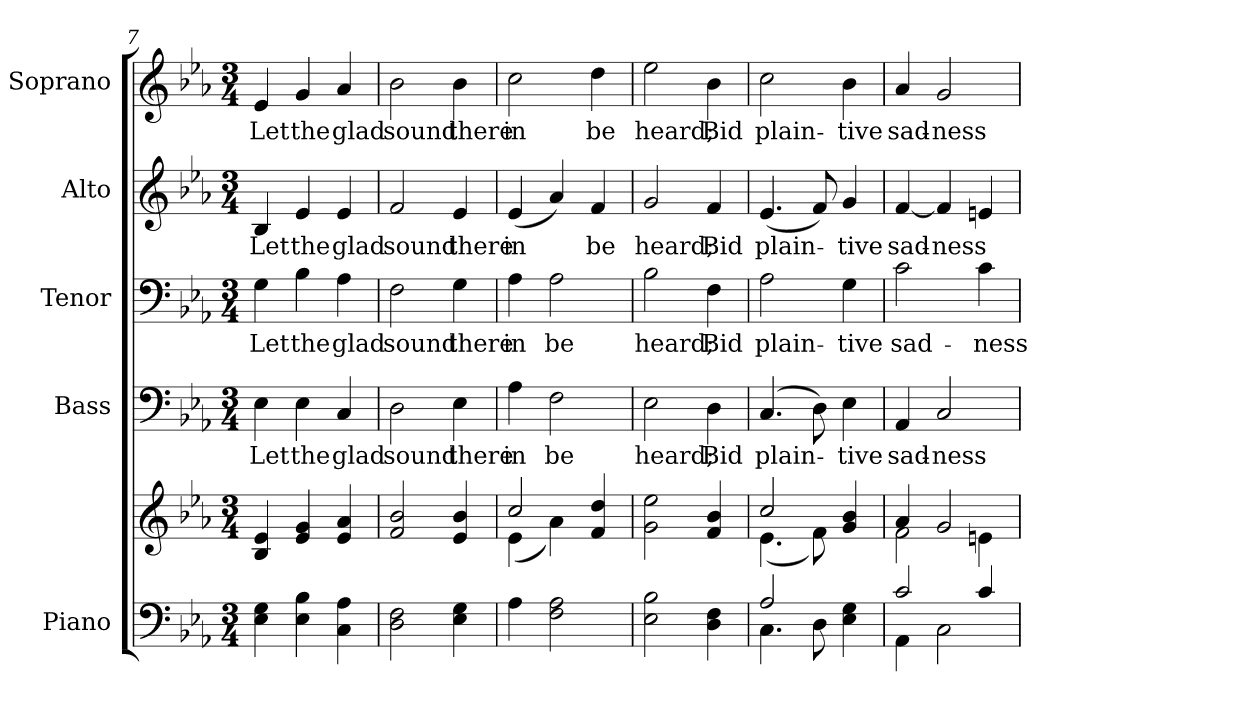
**kern	**kern	**kern	**text	**kern	**text	**kern	**text	**kern	**text
*part5	*part5	*part4	*part4	*part3	*part3	*part2	*part2	*part1	*part1
*staff6	*staff5	*staff4	*staff4	*staff3	*staff3	*staff2	*staff2	*staff1	*staff1
*I"Piano	*	*I"Bass	*	*I"Tenor	*	*I"Alto	*	*I"Soprano	*
*I'Pno.	*	*I'B.	*	*I'T.	*	*I'A.	*	*I'S.	*
!!LO:PB:g=z
*clefF4	*clefG2	*clefF4	*	*clefF4	*	*clefG2	*	*clefG2	*
*k[b-e-a-]	*k[b-e-a-]	*k[b-e-a-]	*	*k[b-e-a-]	*	*k[b-e-a-]	*	*k[b-e-a-]	*
*E-:	*E-:	*E-:	*	*E-:	*	*E-:	*	*E-:	*
*M3/4	*M3/4	*M3/4	*	*M3/4	*	*M3/4	*	*M3/4	*
=7	=7	=7	=7	=7	=7	=7	=7	=7	=7
!	!	!	!LO:LY:b:color=#000000	!	!	!	!	!	!
!	!	!	!	!	!LO:LY:b:color=#000000	!	!	!	!
!	!	!	!	!	!	!	!LO:LY:b:color=#000000	!	!
!	!	!	!	!	!	!	!	!	!LO:LY:b:color=#000000
4E-i\ 4Gi	4B-i/ 4e-i	4E-i\	Let	4Gi\	Let	4B-i/	Let	4e-i/	Let
!	!	!	!LO:LY:b:color=#000000	!	!	!	!	!	!
!	!	!	!	!	!LO:LY:b:color=#000000	!	!	!	!
!	!	!	!	!	!	!	!LO:LY:b:color=#000000	!	!
!	!	!	!	!	!	!	!	!	!LO:LY:b:color=#000000
4E-i\ 4B-i	4e-i/ 4gi	4E-i\	the	4B-i\	the	4e-i/	the	4gi/	the
!	!	!	!LO:LY:b:color=#000000	!	!	!	!	!	!
!	!	!	!	!	!LO:LY:b:color=#000000	!	!	!	!
!	!	!	!	!	!	!	!LO:LY:b:color=#000000	!	!
!	!	!	!	!	!	!	!	!	!LO:LY:b:color=#000000
4Ci\ 4A-i	4e-i/ 4a-i	4Ci/	glad	4A-i\	glad	4e-i/	glad	4a-i/	glad
=8	=8	=8	=8	=8	=8	=8	=8	=8	=8
!	!	!	!LO:LY:b:color=#000000	!	!	!	!	!	!
!	!	!	!	!	!LO:LY:b:color=#000000	!	!	!	!
!	!	!	!	!	!	!	!LO:LY:b:color=#000000	!	!
!	!	!	!	!	!	!	!	!	!LO:LY:b:color=#000000
2Di\ 2Fi	2fi/ 2b-i	2Di\	sound	2Fi\	sound	2fi/	sound	2b-i\	sound
!	!	!	!LO:LY:b:color=#000000	!	!	!	!	!	!
!	!	!	!	!	!LO:LY:b:color=#000000	!	!	!	!
!	!	!	!	!	!	!	!LO:LY:b:color=#000000	!	!
!	!	!	!	!	!	!	!	!	!LO:LY:b:color=#000000
4E-i\ 4Gi	4e-i/ 4b-i	4E-i\	there	4Gi\	there	4e-i/	there	4b-i\	there
=9	=9	=9	=9	=9	=9	=9	=9	=9	=9
*	*^	*	*	*	*	*	*	*	*
!	!	!	!	!LO:LY:b:color=#000000	!	!	!	!	!	!
!	!	!	!	!	!	!LO:LY:b:color=#000000	!	!	!	!
!	!	!	!	!	!	!	!	!LO:LY:b:color=#000000	!	!
!	!	!	!	!	!	!	!	!	!	!LO:LY:b:color=#000000
4A-i\	2cci/	(4e-i\	4A-i\	in	4A-i\	in	(4e-i/	in	2cci\	in
!	!	!	!	!LO:LY:b:color=#000000	!	!	!	!	!	!
!	!	!	!	!	!	!LO:LY:b:color=#000000	!	!	!	!
2Fi\ 2A-i	.	4a-i\)	2Fi\	be	2A-i\	be	4a-i/)	.	.	.
!	!	!	!	!	!	!	!	!LO:LY:b:color=#000000	!	!
!	!	!	!	!	!	!	!	!	!	!LO:LY:b:color=#000000
.	4fi/ 4ddi	4ryy	.	.	.	.	4fi/	be	4ddi\	be
*	*v	*v	*	*	*	*	*	*	*	*
!!LO:PB:g=z
=10	=10	=10	=10	=10	=10	=10	=10	=10	=10
*	*^	*	*	*	*	*	*	*	*
!	!	!	!	!LO:LY:b:color=#000000	!	!	!	!	!	!
*	*v	*v	*	*	*	*	*	*	*	*
*	*^	*	*	*	*	*	*	*	*
!	!	!	!	!	!	!LO:LY:b:color=#000000	!	!	!	!
*	*v	*v	*	*	*	*	*	*	*	*
*	*^	*	*	*	*	*	*	*	*
!	!	!	!	!	!	!	!	!LO:LY:b:color=#000000	!	!
*	*v	*v	*	*	*	*	*	*	*	*
*	*^	*	*	*	*	*	*	*	*
!	!	!	!	!	!	!	!	!	!	!LO:LY:b:color=#000000
*	*v	*v	*	*	*	*	*	*	*	*
2E-i\ 2B-i	2gi\ 2ee-i	2E-i\	heard;	2B-i\	heard;	2gi/	heard;	2ee-i\	heard;
!	!	!	!LO:LY:b:color=#000000	!	!	!	!	!	!
!	!	!	!	!	!LO:LY:b:color=#000000	!	!	!	!
!	!	!	!	!	!	!	!LO:LY:b:color=#000000	!	!
!	!	!	!	!	!	!	!	!	!LO:LY:b:color=#000000
4Di\ 4Fi	4fi/ 4b-i	4Di\	Bid	4Fi\	Bid	4fi/	Bid	4b-i\	Bid
=11	=11	=11	=11	=11	=11	=11	=11	=11	=11
*^	*^	*	*	*	*	*	*	*	*
!	!	!	!	!	!LO:LY:b:color=#000000	!	!	!	!	!	!
!	!	!	!	!	!	!	!LO:LY:b:color=#000000	!	!	!	!
!	!	!	!	!	!	!	!	!	!LO:LY:b:color=#000000	!	!
!	!	!	!	!	!	!	!	!	!	!	!LO:LY:b:color=#000000
2A-i/	4.Ci\	2cci/	(4.e-i\	(4.Ci/	plain-	2A-i\	plain-	(4.e-i/	plain-	2cci\	plain-
.	8Di\	.	8fi\)	8Di\)	.	.	.	8fi/)	.	.	.
!	!	!	!	!	!LO:LY:b:color=#000000	!	!	!	!	!	!
!	!	!	!	!	!	!	!LO:LY:b:color=#000000	!	!	!	!
!	!	!	!	!	!	!	!	!	!LO:LY:b:color=#000000	!	!
!	!	!	!	!	!	!	!	!	!	!	!LO:LY:b:color=#000000
4E-i\ 4Gi	4ryy	4gi/ 4b-i	4ryy	4E-i\	-tive	4Gi\	-tive	4gi/	-tive	4b-i\	-tive
=12	=12	=12	=12	=12	=12	=12	=12	=12	=12	=12	=12
!	!	!	!	!	!LO:LY:b:color=#000000	!	!	!	!	!	!
!	!	!	!	!	!	!	!LO:LY:b:color=#000000	!	!	!	!
!	!	!	!	!	!	!	!	!	!LO:LY:b:color=#000000	!	!
!	!	!	!	!	!	!	!	!	!	!	!LO:LY:b:color=#000000
2ci/	4AA-i\	4a-i/	2fi\	4AA-i/	sad-	2ci\	sad-	[<4fi/	sad-	4a-i/	sad-
!	!	!	!	!	!LO:LY:b:color=#000000	!	!	!	!	!	!
!	!	!	!	!	!	!	!	!	!LO:LY:b:color=#000000	!	!
!	!	!	!	!	!	!	!	!	!	!	!LO:LY:b:color=#000000
.	2Ci\	2gi/	.	2Ci/	-ness	.	.	4fi/]	-ness	2gi/	-ness
!	!	!	!	!	!	!	!LO:LY:b:color=#000000	!	!	!	!
4ci/	.	.	4eni\	.	.	4ci\	-ness	4eni/	.	.	.
*v	*v	*	*	*	*	*	*	*	*	*	*
*	*v	*v	*	*	*	*	*	*	*	*
=	=	=	=	=	=	=	=	=	=
*-	*-	*-	*-	*-	*-	*-	*-	*-	*-
